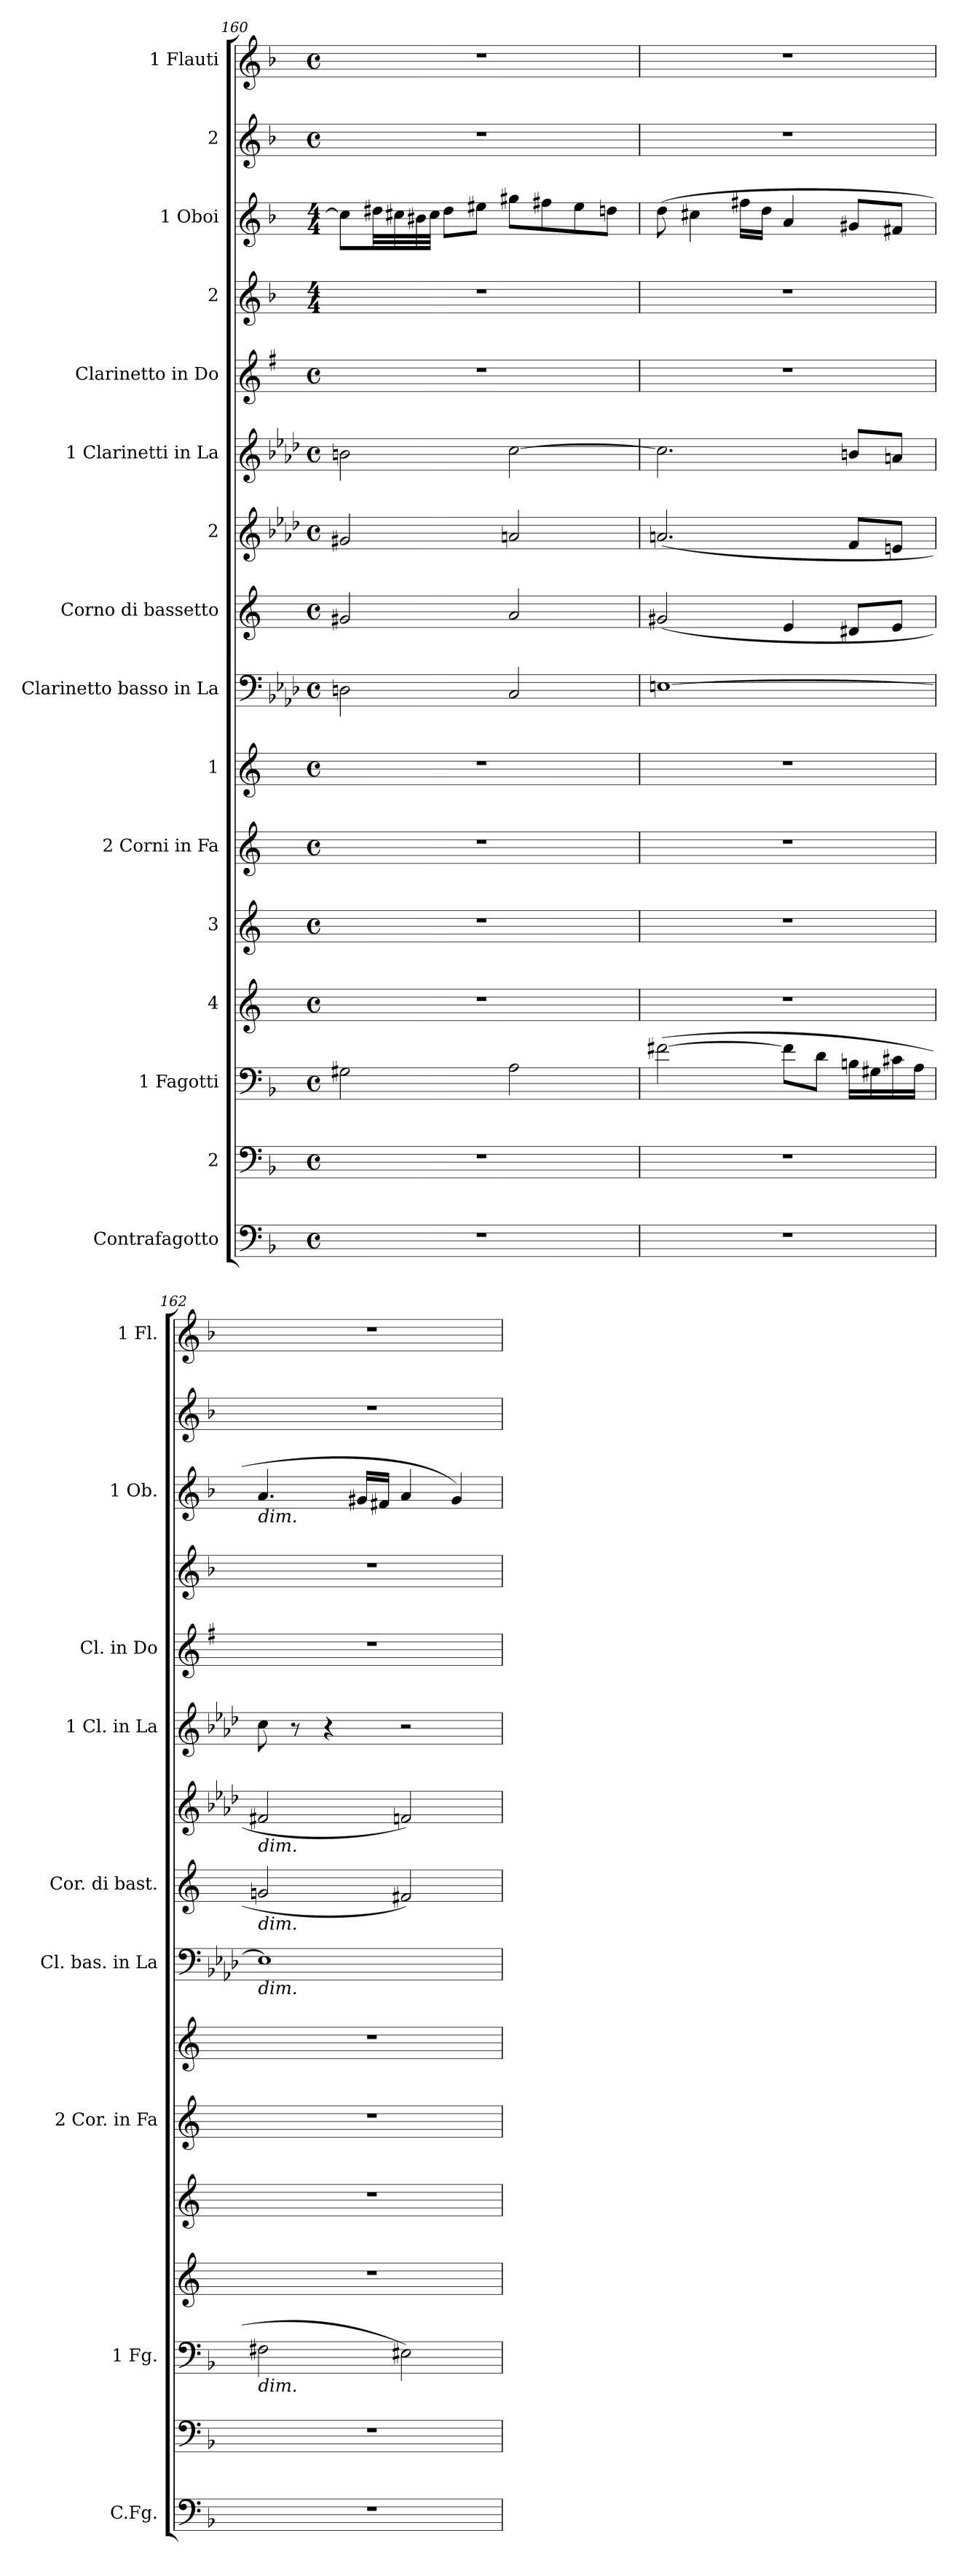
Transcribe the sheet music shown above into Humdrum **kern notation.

**kern	**kern	**kern	**kern	**kern	**kern	**kern	**kern	**kern	**kern	**kern	**kern	**kern	**kern	**kern	**kern
*part16	*part15	*part14	*part13	*part12	*part11	*part10	*part9	*part8	*part7	*part6	*part5	*part4	*part3	*part2	*part1
*staff16	*staff15	*staff14	*staff13	*staff12	*staff11	*staff10	*staff9	*staff8	*staff7	*staff6	*staff5	*staff4	*staff3	*staff2	*staff1
*I"Contrafagotto	*I"2	*I"1  Fagotti	*I"4	*I"3	*I"2  Corni in Fa	*I"1	*I"Clarinetto basso in La	*I"Corno di bassetto	*I"2	*I"1  Clarinetti in La	*I"Clarinetto in Do	*I"2	*I"1  Oboi	*I"2	*I"1  Flauti
*I'C.Fg.	*	*I'1  Fg.	*	*	*I'2  Cor. in Fa	*	*I'Cl. bas. in La	*I'Cor. di bast.	*	*I'1  Cl. in La	*I'Cl. in Do	*	*I'1  Ob.	*	*I'1  Fl.
*clefF4	*clefF4	*clefF4	*clefG2	*clefG2	*clefG2	*clefG2	*clefF4	*clefG2	*clefG2	*clefG2	*clefG2	*clefG2	*clefG2	*clefG2	*clefG2
*ITrd7c12	*	*	*ITrd4c7	*ITrd4c7	*ITrd4c7	*ITrd4c7	*ITrd2c3	*ITrd4c7	*ITrd2c3	*ITrd2c3	*ITrd1c2	*	*	*	*
*k[b-]	*k[b-]	*k[b-]	*k[b-]	*k[b-]	*k[b-]	*k[b-]	*k[b-]	*k[b-]	*k[b-]	*k[b-]	*k[b-]	*k[b-]	*k[b-]	*k[b-]	*k[b-]
*M4/4	*M4/4	*M4/4	*M4/4	*M4/4	*M4/4	*M4/4	*M4/4	*M4/4	*M4/4	*M4/4	*M4/4	*M4/4	*M4/4	*M4/4	*M4/4
*met(c)	*met(c)	*met(c)	*met(c)	*met(c)	*met(c)	*met(c)	*met(c)	*met(c)	*met(c)	*met(c)	*met(c)	*	*	*met(c)	*met(c)
=160	=160	=160	=160	=160	=160	=160	=160	=160	=160	=160	=160	=160	=160	=160	=160
1r	1r	2G#X\	1r	1r	1r	1r	2BBn\	2c#X/	2e#X/	2g#X\	1r	1r	8cc#\L]	1r	1r
.	.	.	.	.	.	.	.	.	.	.	.	.	32dd#X\LL	.	.
.	.	.	.	.	.	.	.	.	.	.	.	.	32cc#X\	.	.
.	.	.	.	.	.	.	.	.	.	.	.	.	32b#X\	.	.
.	.	.	.	.	.	.	.	.	.	.	.	.	32cc#\JJJ	.	.
.	.	.	.	.	.	.	.	.	.	.	.	.	8dd#\L	.	.
.	.	.	.	.	.	.	.	.	.	.	.	.	8ee#X\J	.	.
.	.	2A\	.	.	.	.	2AA/	2d/	2f#X/	[2a\	.	.	8gg#X\L	.	.
.	.	.	.	.	.	.	.	.	.	.	.	.	8ff#X\	.	.
.	.	.	.	.	.	.	.	.	.	.	.	.	8ee#\	.	.
.	.	.	.	.	.	.	.	.	.	.	.	.	8ddn\J	.	.
=161	=161	=161	=161	=161	=161	=161	=161	=161	=161	=161	=161	=161	=161	=161	=161
1r	1r	([2f#X\	1r	1r	1r	1r	[1C#X	(2c#X/	(2.f#X/	2.a\]	1r	1r	(8dd\	1r	1r
.	.	.	.	.	.	.	.	.	.	.	.	.	4cc#X\	.	.
.	.	.	.	.	.	.	.	.	.	.	.	.	16ff#X\LL	.	.
.	.	.	.	.	.	.	.	.	.	.	.	.	16dd\JJ	.	.
.	.	8f#\L]	.	.	.	.	.	4A/	.	.	.	.	4a/	.	.
.	.	8d\J	.	.	.	.	.	.	.	.	.	.	.	.	.
.	.	16Bn\LL	.	.	.	.	.	8G#X/L	8d/L	8g#X/L	.	.	8g#X/L	.	.
.	.	16G#X\	.	.	.	.	.	.	.	.	.	.	.	.	.
.	.	16c#X\	.	.	.	.	.	8A/J	8c#X/J	8f#X/J	.	.	8f#X/J	.	.
.	.	16A\JJ	.	.	.	.	.	.	.	.	.	.	.	.	.
=162	=162	=162	=162	=162	=162	=162	=162	=162	=162	=162	=162	=162	=162	=162	=162
!	!	!	!	!	!	!	!	!	!	!	!	!	!LO:TX:b:i:t=dim.	!	!
!	!	!	!	!	!	!	!	!	!LO:TX:b:i:t=dim.	!	!	!	!	!	!
!	!	!	!	!	!	!	!	!LO:TX:b:i:t=dim.	!	!	!	!	!	!	!
!	!	!	!	!	!	!	!LO:TX:b:i:t=dim.	!	!	!	!	!	!	!	!
!	!	!LO:TX:b:i:t=dim.	!	!	!	!	!	!	!	!	!	!	!	!	!
1r	1r	2F#X\	1r	1r	1r	1r	1C#]	2cn/	2d#X/	8a\	1r	1r	4.a/	1r	1r
.	.	.	.	.	.	.	.	.	.	8r	.	.	.	.	.
.	.	.	.	.	.	.	.	.	.	4r	.	.	.	.	.
.	.	.	.	.	.	.	.	.	.	.	.	.	16g#X/LL	.	.
.	.	.	.	.	.	.	.	.	.	.	.	.	16f#X/JJ	.	.
.	.	2E#X\)	.	.	.	.	.	2Bn/)	2dn/)	2r	.	.	4a/	.	.
.	.	.	.	.	.	.	.	.	.	.	.	.	4g#/)	.	.
=	=	=	=	=	=	=	=	=	=	=	=	=	=	=	=
*-	*-	*-	*-	*-	*-	*-	*-	*-	*-	*-	*-	*-	*-	*-	*-
